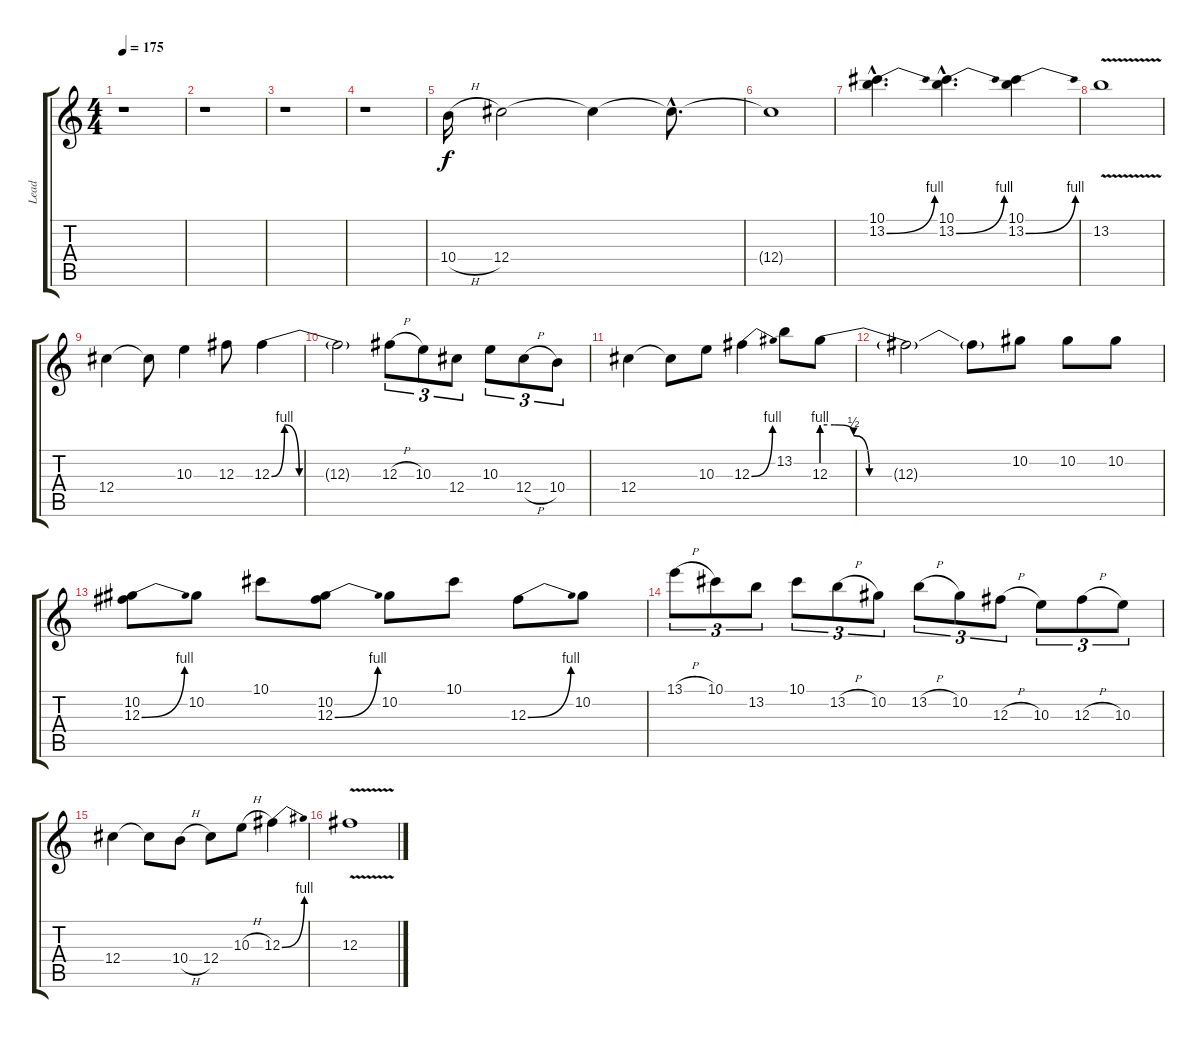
\track ("Lead" "Lead") {instrument overdrivenguitar}
\staff {score tabs}
\tuning (Eb4 Bb3 Gb3 Db3 Ab2 Eb2) {hide}
\ts (4 4)
\tempo 175
\clef g2
\ks c
r.1{dy f instrument overdrivenguitar} |
r.1 |
r.1 |
r.1 |
10.4{h}.16 12.4.2 12.4{t}.4 12.4{hac t}.8{d} |
12.4{t}.1 |
(10.1{hac} 13.2{be (bend 0 0 60 4) hac}).4{d} (10.1{hac} 13.2{be (bend 0 0 60 4) hac}).4{d} (10.1 13.2{be (bend 0 0 60 4)}).4 |
13.2{v}.1 |
12.4.4 12.4{t}.8 10.3.4 12.3.8 12.3{be (custom 0 0 7 4 15 0 45 0 60 0)}.4 |
12.3{t}.2 12.3{h}.8{tu (3 2)} 10.3.8{tu (3 2)} 12.4.8{tu (3 2)} 10.3.8{tu (3 2)} 12.4{h}.8{tu (3 2)} 10.4.8{tu (3 2)} |
12.4.4 12.4{t}.8 10.3.8 12.3{be (bend 0 0 60 4)}.4 13.2.8 12.3{be (custom 0 4 4 4 10 2 15 0 30 0 40 0 60 0)}.8 |
12.3{t}.2 12.3{t}.8 10.2.8 10.2.8 10.2.8 |
(10.2 12.3{be (bend 0 0 60 4)}).8 10.2.8 10.1.8 (10.2 12.3{be (bend 0 0 60 4)}).8 10.2.8 10.1.8 12.3{be (bend 0 0 60 4)}.8 10.2.8 |
13.1{h}.8{tu (3 2)} 10.1.8{tu (3 2)} 13.2.8{tu (3 2)} 10.1.8{tu (3 2)} 13.2{h}.8{tu (3 2)} 10.2.8{tu (3 2)} 13.2{h}.8{tu (3 2)} 10.2.8{tu (3 2)} 12.3{h}.8{tu (3 2)} 10.3.8{tu (3 2)} 12.3{h}.8{tu (3 2)} 10.3.8{tu (3 2)} |
12.4.4 12.4{t}.8 10.4{h}.8 12.4.8 10.3{h}.8 12.3{be (bend 0 0 60 4)}.4 |
12.3{v}.1
